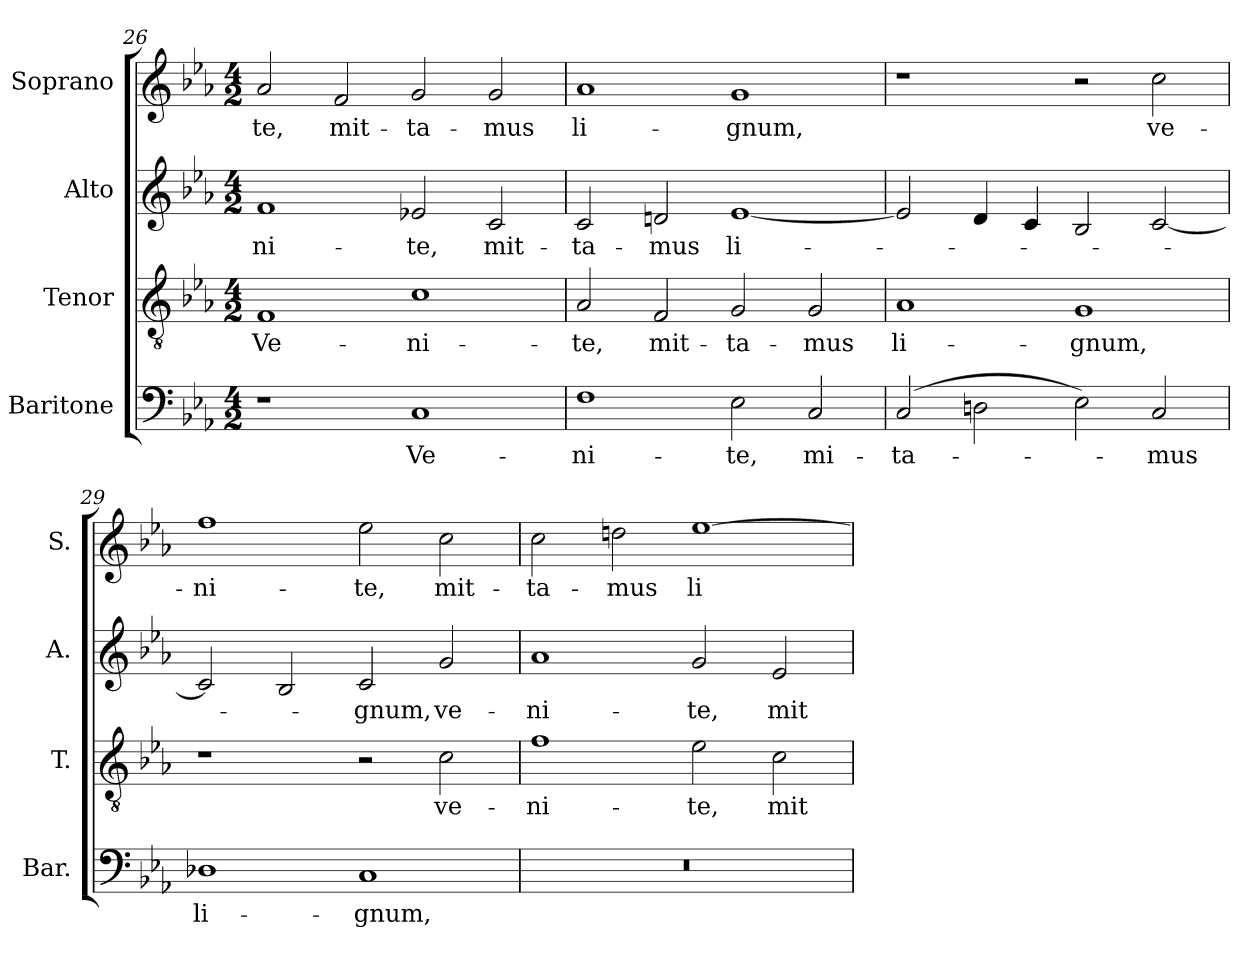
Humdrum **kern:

**kern	**text	**kern	**text	**kern	**text	**kern	**text
*part4	*part4	*part3	*part3	*part2	*part2	*part1	*part1
*staff4	*staff4	*staff3	*staff3	*staff2	*staff2	*staff1	*staff1
*I"Baritone	*	*I"Tenor	*	*I"Alto	*	*I"Soprano	*
*I'Bar.	*	*I'T.	*	*I'A.	*	*I'S.	*
*clefF4	*	*clefGv2	*	*clefG2	*	*clefG2	*
*	*	*ITrd7c12	*	*	*	*	*
*k[b-e-a-]	*	*k[b-e-a-]	*	*k[b-e-a-]	*	*k[b-e-a-]	*
*E-:	*	*E-:	*	*E-:	*	*E-:	*
*M4/2	*	*M4/2	*	*M4/2	*	*M4/2	*
=26	=26	=26	=26	=26	=26	=26	=26
!	!	!	!LO:LY:b:color=#000000	!	!	!	!
!	!	!	!	!	!LO:LY:b:color=#000000	!	!
!	!	!	!	!	!	!	!LO:LY:b:color=#000000
1r	.	1FFi	Ve-	1fi	-ni-	2a-i/	-te,
!	!	!	!	!	!	!	!LO:LY:b:color=#000000
.	.	.	.	.	.	2fi/	mit-
!	!LO:LY:b:color=#000000	!	!	!	!	!	!
!	!	!	!LO:LY:b:color=#000000	!	!	!	!
!	!	!	!	!	!LO:LY:b:color=#000000	!	!
!	!	!	!	!	!	!	!LO:LY:b:color=#000000
1Ci	Ve-	1Ci	-ni-	2e-Xi/	-te,	2gi/	-ta-
!	!	!	!	!	!LO:LY:b:color=#000000	!	!
!	!	!	!	!	!	!	!LO:LY:b:color=#000000
.	.	.	.	2ci/	mit-	2gi/	-mus
=27	=27	=27	=27	=27	=27	=27	=27
!	!LO:LY:b:color=#000000	!	!	!	!	!	!
!	!	!	!LO:LY:b:color=#000000	!	!	!	!
!	!	!	!	!	!LO:LY:b:color=#000000	!	!
!	!	!	!	!	!	!	!LO:LY:b:color=#000000
1Fi	-ni-	2AA-i/	-te,	2ci/	-ta-	1a-i	li-
!	!	!	!LO:LY:b:color=#000000	!	!	!	!
!	!	!	!	!	!LO:LY:b:color=#000000	!	!
.	.	2FFi/	mit-	2dni/	-mus	.	.
!	!LO:LY:b:color=#000000	!	!	!	!	!	!
!	!	!	!LO:LY:b:color=#000000	!	!	!	!
!	!	!	!	!	!LO:LY:b:color=#000000	!	!
!	!	!	!	!	!	!	!LO:LY:b:color=#000000
2E-i\	-te,	2GGi/	-ta-	[1e-i	li-	1gi	-gnum,
!	!LO:LY:b:color=#000000	!	!	!	!	!	!
!	!	!	!LO:LY:b:color=#000000	!	!	!	!
2Ci/	mi-	2GGi/	-mus	.	.	.	.
=28	=28	=28	=28	=28	=28	=28	=28
!	!LO:LY:b:color=#000000	!	!	!	!	!	!
!	!	!	!LO:LY:b:color=#000000	!	!	!	!
(2Ci/	-ta-	1AA-i	li-	2e-i/]	.	1r	.
2Dni\	.	.	.	4di/	.	.	.
.	.	.	.	4ci/	.	.	.
!	!	!	!LO:LY:b:color=#000000	!	!	!	!
2E-i\)	.	1GGi	-gnum,	2B-i/	.	2r	.
!	!LO:LY:b:color=#000000	!	!	!	!	!	!
!	!	!	!	!	!	!	!LO:LY:b:color=#000000
2Ci/	-mus	.	.	[2ci/	.	2cci\	ve-
=29	=29	=29	=29	=29	=29	=29	=29
!	!LO:LY:b:color=#000000	!	!	!	!	!	!
!	!	!	!	!	!	!	!LO:LY:b:color=#000000
1D-Xi	li-	1r	.	2ci/]	.	1ffi	-ni-
.	.	.	.	2B-i/	.	.	.
!	!LO:LY:b:color=#000000	!	!	!	!	!	!
!	!	!	!	!	!LO:LY:b:color=#000000	!	!
!	!	!	!	!	!	!	!LO:LY:b:color=#000000
1Ci	-gnum,	2r	.	2ci/	-gnum,	2ee-i\	-te,
!	!	!	!LO:LY:b:color=#000000	!	!	!	!
!	!	!	!	!	!LO:LY:b:color=#000000	!	!
!	!	!	!	!	!	!	!LO:LY:b:color=#000000
.	.	2Ci\	ve-	2gi/	ve-	2cci\	mit-
!!LO:LB:g=z
=30	=30	=30	=30	=30	=30	=30	=30
!LO:N:vis=1	!	!	!	!	!	!	!
!	!	!	!LO:LY:b:color=#000000	!	!	!	!
!	!	!	!	!	!LO:LY:b:color=#000000	!	!
!	!	!	!	!	!	!	!LO:LY:b:color=#000000
0r	.	1Fi	-ni-	1a-i	-ni-	2cci\	-ta-
!	!	!	!	!	!	!	!LO:LY:b:color=#000000
.	.	.	.	.	.	2ddni\	-mus
!	!	!	!LO:LY:b:color=#000000	!	!	!	!
!	!	!	!	!	!LO:LY:b:color=#000000	!	!
!	!	!	!	!	!	!	!LO:LY:b:color=#000000
.	.	2E-i\	-te,	2gi/	-te,	[1ee-i	li-
!	!	!	!LO:LY:b:color=#000000	!	!	!	!
!	!	!	!	!	!LO:LY:b:color=#000000	!	!
.	.	2Ci\	mit-	2e-i/	mit-	.	.
=	=	=	=	=	=	=	=
*-	*-	*-	*-	*-	*-	*-	*-
